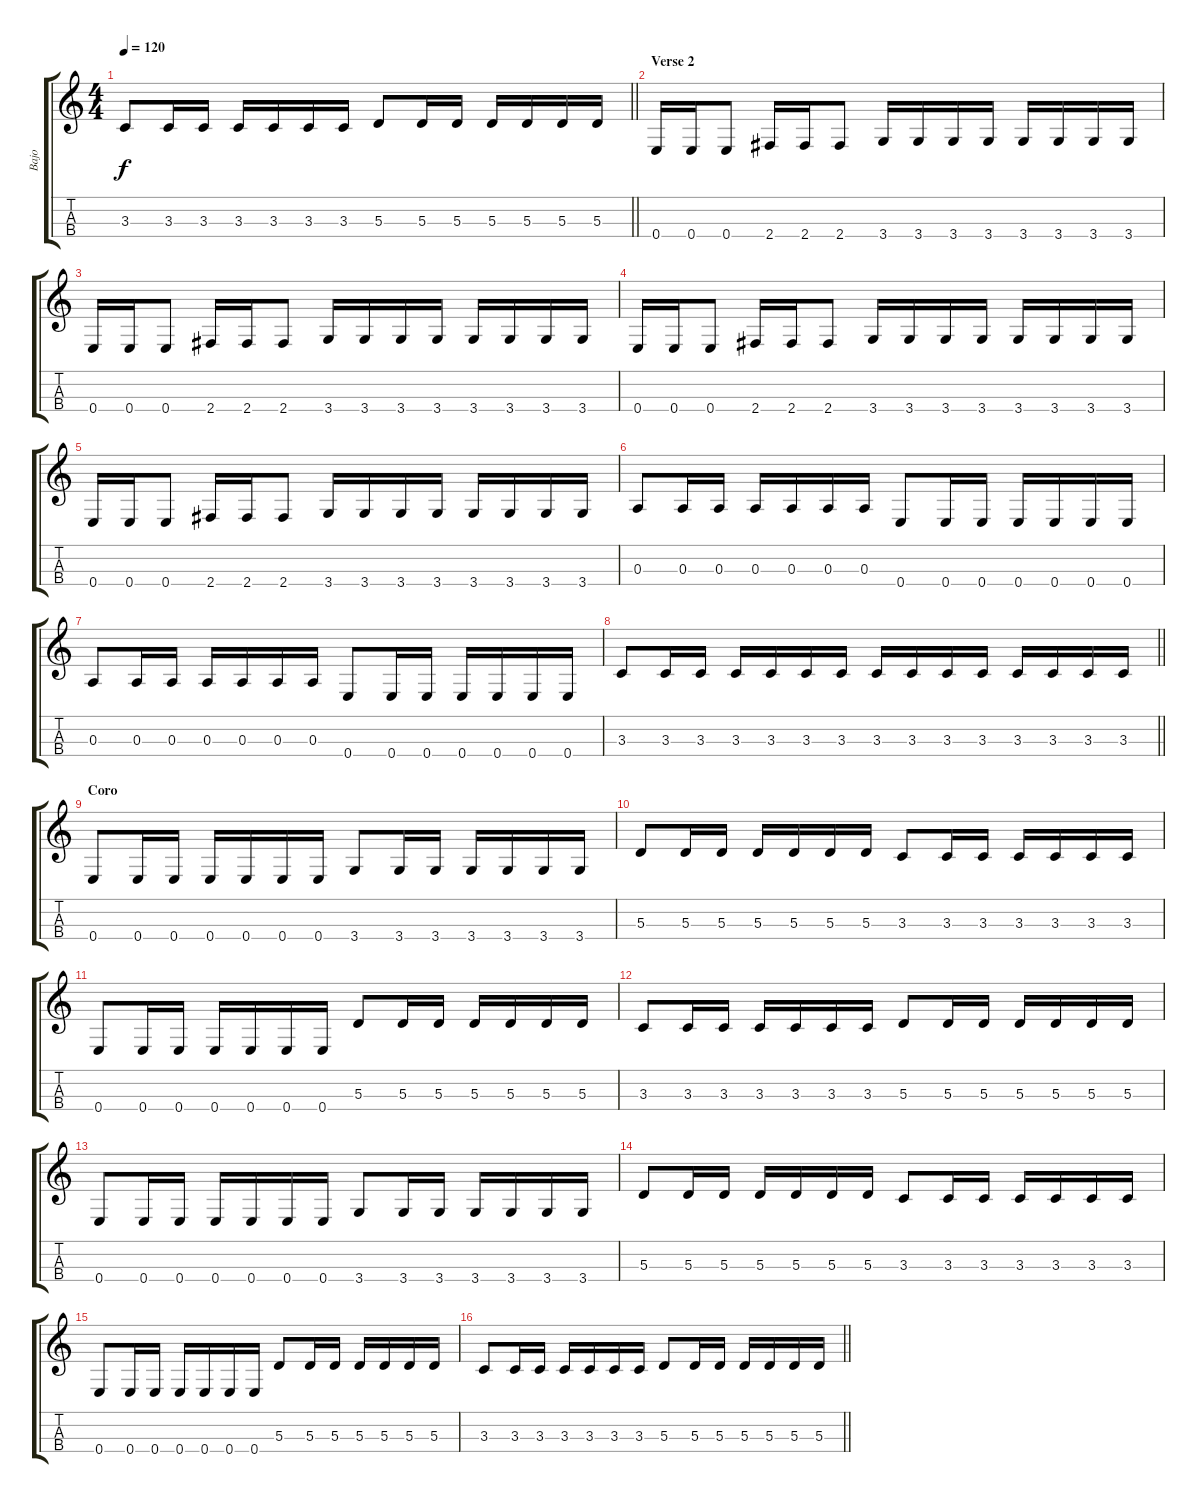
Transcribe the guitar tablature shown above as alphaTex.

\track ("Bajo" "Bajo") {instrument electricbasspick}
\staff {score tabs}
\tuning (G3 D2 A2 E2) {hide}
\ts (4 4)
\tempo 120
\clef g2
\barLineRight lightlight
\ks c
3.3.8{dy f} 3.3.16 3.3.16 3.3.16 3.3.16 3.3.16 3.3.16 5.3.8 5.3.16 5.3.16 5.3.16 5.3.16 5.3.16 5.3.16 |
\section ("" "Verse 2")
0.4.16 0.4.16 0.4.8 2.4.16 2.4.16 2.4.8 3.4.16 3.4.16 3.4.16 3.4.16 3.4.16 3.4.16 3.4.16 3.4.16 |
0.4.16 0.4.16 0.4.8 2.4.16 2.4.16 2.4.8 3.4.16 3.4.16 3.4.16 3.4.16 3.4.16 3.4.16 3.4.16 3.4.16 |
0.4.16 0.4.16 0.4.8 2.4.16 2.4.16 2.4.8 3.4.16 3.4.16 3.4.16 3.4.16 3.4.16 3.4.16 3.4.16 3.4.16 |
0.4.16 0.4.16 0.4.8 2.4.16 2.4.16 2.4.8 3.4.16 3.4.16 3.4.16 3.4.16 3.4.16 3.4.16 3.4.16 3.4.16 |
0.3.8 0.3.16 0.3.16 0.3.16 0.3.16 0.3.16 0.3.16 0.4.8 0.4.16 0.4.16 0.4.16 0.4.16 0.4.16 0.4.16 |
0.3.8 0.3.16 0.3.16 0.3.16 0.3.16 0.3.16 0.3.16 0.4.8 0.4.16 0.4.16 0.4.16 0.4.16 0.4.16 0.4.16 |
\barLineRight lightlight
3.3.8 3.3.16 3.3.16 3.3.16 3.3.16 3.3.16 3.3.16 3.3.16 3.3.16 3.3.16 3.3.16 3.3.16 3.3.16 3.3.16 3.3.16 |
\section ("" "Coro")
0.4.8 0.4.16 0.4.16 0.4.16 0.4.16 0.4.16 0.4.16 3.4.8 3.4.16 3.4.16 3.4.16 3.4.16 3.4.16 3.4.16 |
5.3.8 5.3.16 5.3.16 5.3.16 5.3.16 5.3.16 5.3.16 3.3.8 3.3.16 3.3.16 3.3.16 3.3.16 3.3.16 3.3.16 |
0.4.8 0.4.16 0.4.16 0.4.16 0.4.16 0.4.16 0.4.16 5.3.8 5.3.16 5.3.16 5.3.16 5.3.16 5.3.16 5.3.16 |
3.3.8 3.3.16 3.3.16 3.3.16 3.3.16 3.3.16 3.3.16 5.3.8 5.3.16 5.3.16 5.3.16 5.3.16 5.3.16 5.3.16 |
0.4.8 0.4.16 0.4.16 0.4.16 0.4.16 0.4.16 0.4.16 3.4.8 3.4.16 3.4.16 3.4.16 3.4.16 3.4.16 3.4.16 |
5.3.8 5.3.16 5.3.16 5.3.16 5.3.16 5.3.16 5.3.16 3.3.8 3.3.16 3.3.16 3.3.16 3.3.16 3.3.16 3.3.16 |
0.4.8 0.4.16 0.4.16 0.4.16 0.4.16 0.4.16 0.4.16 5.3.8 5.3.16 5.3.16 5.3.16 5.3.16 5.3.16 5.3.16 |
\barLineRight lightlight
3.3.8 3.3.16 3.3.16 3.3.16 3.3.16 3.3.16 3.3.16 5.3.8 5.3.16 5.3.16 5.3.16 5.3.16 5.3.16 5.3.16
